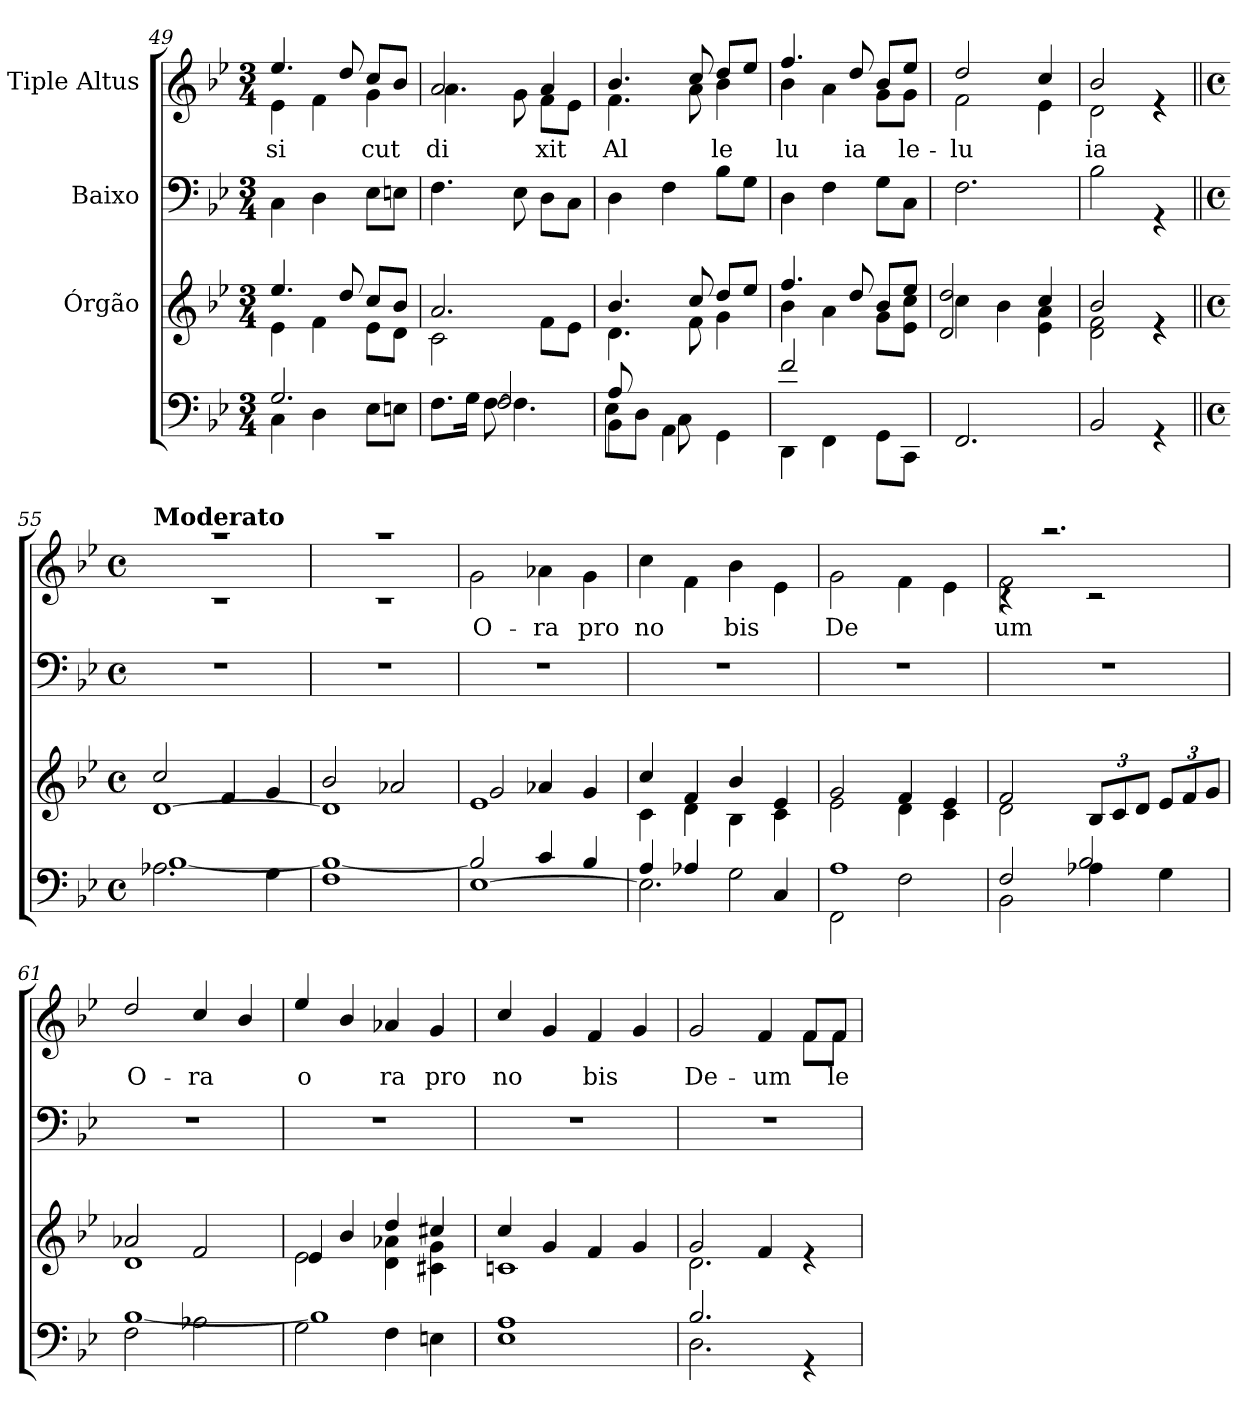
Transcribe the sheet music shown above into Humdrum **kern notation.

**kern	**kern	**kern	**kern	**text
*part4	*part3	*part2	*part1	*part1
*staff4	*staff3	*staff2	*staff1	*staff1
*	*I"Órgão	*I"Baixo	*I"Tiple Altus	*
*clefF4	*clefG2	*clefF4	*clefG2	*
*k[b-e-]	*k[b-e-]	*k[b-e-]	*k[b-e-]	*
*B-:	*B-:	*B-:	*B-:	*
*M3/4	*M3/4	*M3/4	*M3/4	*
=49	=49	=49	=49	=49
*^	*^	*	*	*
!	!	!	!	!	!	!LO:LY:b
*	*	*	*	*	*^	*
4C\	2.G/	4e-\	4.ee-/	4C\	4.ee-/	4e-\	si
4D\	.	4f\	.	4D\	.	4f\	.
.	.	.	8dd/	.	8dd/	.	.
!	!	!	!	!	!	!	!LO:LY:b
8E-\L	.	8e-\L	8cc/L	8E-\L	8cc/L	4g\	cut
8En\J	.	8d\J	8b-/J	8En\J	8b-/J	.	.
=50	=50	=50	=50	=50	=50	=50	=50
!	!	!	!	!	!	!	!LO:LY:b
8.F\L	4ryy	2c\	2.a/	4.F\	2a/	4.a\	di
16G\Jk	.	.	.	.	.	.	.
[>8F\	2F/	.	.	.	.	.	.
4.F\]	.	.	.	8E-\	.	8g\	.
!	!	!	!	!	!	!	!LO:LY:b
.	.	8f\L	.	8D\L	4a/	8f\L	xit
.	.	8e-\J	.	8C\J	.	8e-\J	.
=51	=51	=51	=51	=51	=51	=51	=51
*	*^	*	*	*	*	*	*
!	!	!	!	!	!	!	!	!LO:LY:b
4BB-\	8E-\L	8A/	4.d\	4.b-/	4D\	4.b-/	4.f\	Al
.	8D\J	2ryy	.	.	.	.	.	.
4AA\	8C\	.	.	.	4F\	.	.	.
.	4.ryy	.	8f\	8cc/	.	8cc/	8a\	.
!	!	!	!	!	!	!	!	!LO:LY:b
4GG\	.	.	4g\	8dd/L	8B-\L	8dd/L	4b-\	le
.	.	8ryy	.	8ee-/J	8G\J	8ee-/J	.	.
=52	=52	=52	=52	=52	=52	=52	=52	=52
!	!	!	!	!	!	!	!	!LO:LY:b
*	*v	*v	*	*	*	*	*	*
4DD\	2f/	4b-\	4.ff/	4D\	4.ff/	4b-\	lu
4FF\	.	4a\	.	4F\	.	4a\	.
!	!	!	!	!	!	!	!LO:LY:b
.	.	.	8dd/	.	8dd/	.	ia
!	!	!	!	!	!	!	!LO:LY:b
8GG\L	4ryy	8g\L	8b-/L	8G\L	8b-/L	8g\L	.
!	!	!	!	!	!	!	!LO:LY:b
8CC\J	.	8e-\ 8cc\J	8ee-/J	8C\J	8ee-/J	8g\J	-le-
*v	*v	*	*	*	*	*	*
=53	=53	=53	=53	=53	=53	=53
!	!	!	!	!	!	!LO:LY:b
2.FF/	4cc\	2d/ 2dd/	2.F\	2dd/	2f\	-lu
.	4b-\	.	.	.	.	.
.	4e-\ 4a\	4cc/	.	4cc/	4e-\	.
=54	=54	=54	=54	=54	=54	=54
!	!	!	!	!	!	!LO:LY:b
2BB-/	2d\ 2f\	2b-/	2B-\	2b-/	2d\	ia
4rGG	4re	4re	4rGG	4re	4re	.
!!LO:LB:g=z	!!
=55||	=55||	=55||	=55||	=55||	=55||	=55||
*M4/4	*M4/4	*	*M4/4	*M4/4	*	*
*met(c)	*met(c)	*	*met(c)	*met(c)	*	*
*	*	*	*	*MM70	*	*
*^	*	*	*	*	*	*
!	!	!	!	!	!LO:TX:a:B:t=Moderato	!	!
2.A-X\	[<1B-	[<1d	2cc/	1r	1raa	1rc	.
.	.	.	4f/	.	.	.	.
4G\	.	.	4g/	.	.	.	.
=56	=56	=56	=56	=56	=56	=56	=56
1F	1B-_	1d]	2b-/	1r	1raa	1rc	.
.	.	.	2a-X/	.	.	.	.
*	*	*	*	*	*v	*v	*
=57	=57	=57	=57	=57	=57	=57
!	!	!	!	!	!	!LO:LY:b
[>1E-	2B-/]	1e-	2g/	1r	2g\	O-
!	!	!	!	!	!	!LO:LY:b
.	4c/	.	4a-X/	.	4a-X\	-ra
!	!	!	!	!	!	!LO:LY:b
.	4B-/	.	4g/	.	4g\	pro
=58	=58	=58	=58	=58	=58	=58
!	!	!	!	!	!	!LO:LY:b
2.E-\]	4A/	4c\	4cc/	1r	4cc\	no
.	4A-X/	4d\	4f/	.	4f\	.
!	!	!	!	!	!	!LO:LY:b
.	2G\	4B-\	4b-/	.	4b-\	bis
4C/	.	4c\	4e-/	.	4e-\	.
!!LO:LB:g=z
=59	=59	=59	=59	=59	=59	=59
!	!	!	!	!	!	!LO:LY:b
2FF\	1A	2e-\	2g/	1r	2g\	De
2F\	.	4d\	4f/	.	4f\	.
.	.	4c\	4e-/	.	4e-\	.
=60	=60	=60	=60	=60	=60	=60
*	*	*	*	*	*^	*
!	!	!	!	!	!	!	!LO:LY:b
2BB-\	2F/	2d\	2f/	1r	4rB	2f\	um
.	.	.	.	.	2.raa	.	.
4A-X\	2B-/	2ryy	12B-/L	.	.	2rc	.
.	.	.	12c/	.	.	.	.
.	.	.	12d/J	.	.	.	.
4G\	.	.	12e-/L	.	.	.	.
.	.	.	12f/	.	.	.	.
.	.	.	12g/J	.	.	.	.
*	*	*	*	*	*v	*v	*
=61	=61	=61	=61	=61	=61	=61
!	!	!	!	!	!	!LO:LY:b
2F\	[<1B-	1d	2a-X/	1r	2dd/	O-
!	!	!	!	!	!	!LO:LY:b
2A-X\	.	.	2f/	.	4cc/	-ra
.	.	.	.	.	4b-/	.
=62	=62	=62	=62	=62	=62	=62
!	!	!	!	!	!	!LO:LY:b
2G\	1B-]	2e-\	4e-/	1r	4ee-/	o
.	.	.	4b-/	.	4b-/	.
!	!	!	!	!	!	!LO:LY:b
4F\	.	4d\ 4a-X\	4dd/	.	4a-X/	ra
!	!	!	!	!	!	!LO:LY:b
4En\	.	4c#X\ 4g\	4cc#X/	.	4g/	pro
!!LO:LB:g=z
=63	=63	=63	=63	=63	=63	=63
!	!	!	!	!	!	!LO:LY:b
1E-	1A	1cni	4cc/	1r	4cc/	no
.	.	.	4g/	.	4g/	.
!	!	!	!	!	!	!LO:LY:b
.	.	.	4f/	.	4f/	bis
.	.	.	4g/	.	4g/	.
=64	=64	=64	=64	=64	=64	=64
*	*	*	*	*	*^	*
!	!	!	!	!	!	!	!LO:LY:b
2.D\	2.B-/	2.d\	2g/	1r	2.ryy	2g/	De-
!	!	!	!	!	!	!	!LO:LY:b
.	.	.	4f/	.	.	4f/	-um
!	!	!	!	!	!	!	!LO:LY:b
4rGG	4ryy	4re	4ryy	.	8f\L	8f/L	.
!	!	!	!	!	!	!	!LO:LY:b
.	.	.	.	.	8f\J	8f/J	le-
*v	*v	*	*	*	*v	*v	*
*	*v	*v	*	*	*
=	=	=	=	=
*-	*-	*-	*-	*-
